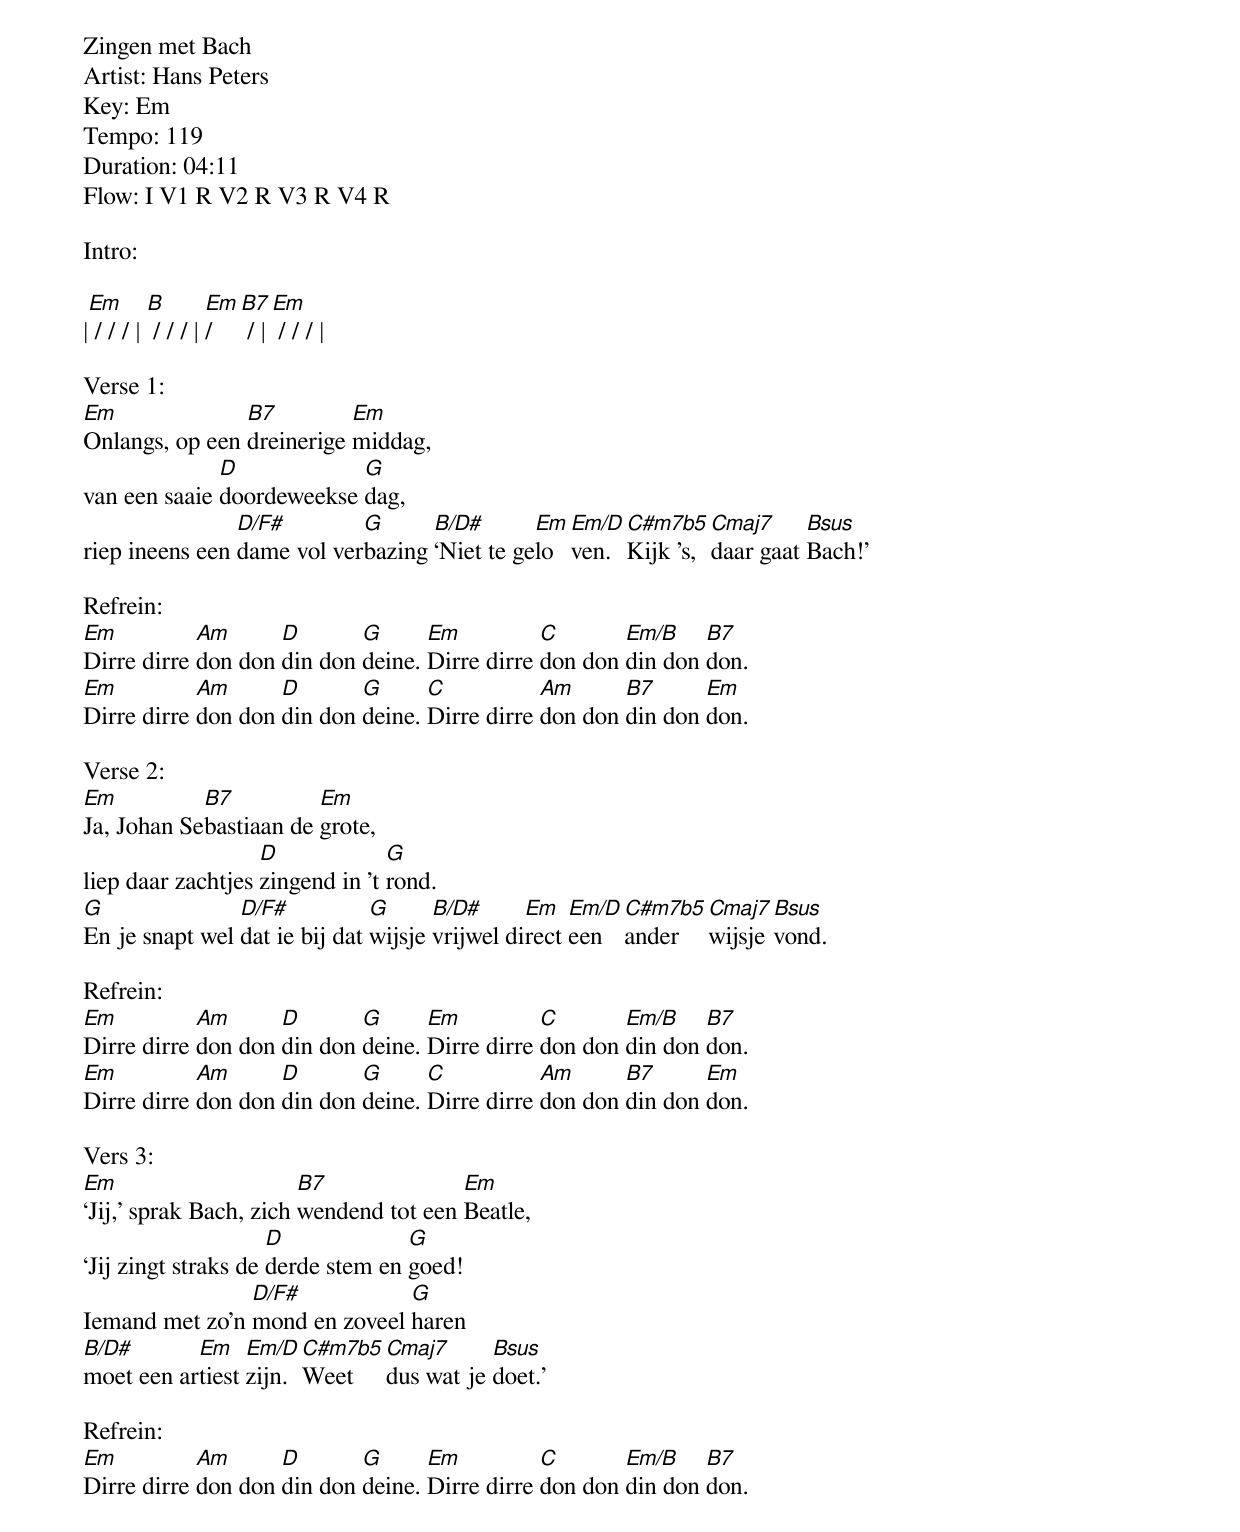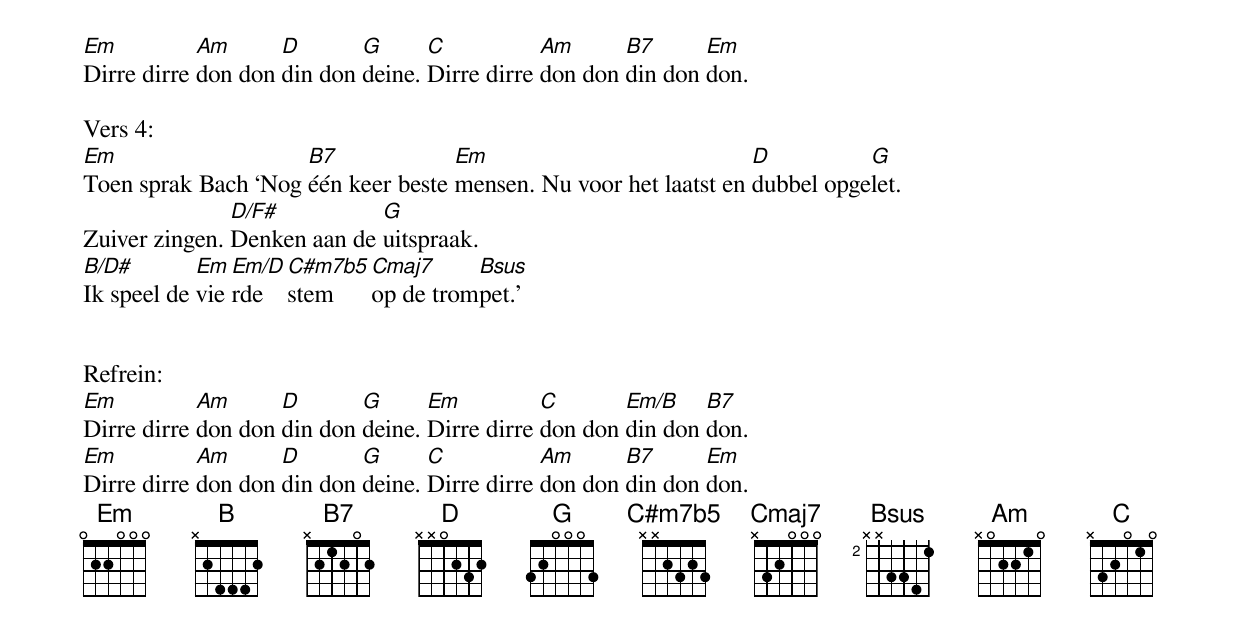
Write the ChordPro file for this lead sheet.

Zingen met Bach
Artist: Hans Peters
Key: Em
Tempo: 119
Duration: 04:11
Flow: I V1 R V2 R V3 R V4 R

Intro:

|[Em] / / / | [B] / / / | [Em]/ [B7] / | [Em] / / / |

Verse 1:
[Em]Onlangs, op een [B7]dreinerige [Em]middag,
van een saaie [D]doordeweekse [G]dag,
riep ineens een [D/F#]dame vol ver[G]bazing [B/D#]‘Niet te ge[Em]lo[Em/D]ven. [C#m7b5]Kijk ’s, [Cmaj7]daar gaat [Bsus]Bach!’

Refrein:
[Em]Dirre dirre [Am]don don [D]din don [G]deine. [Em]Dirre dirre [C]don don [Em/B]din don [B7]don.
[Em]Dirre dirre [Am]don don [D]din don [G]deine. [C]Dirre dirre [Am]don don [B7]din don [Em]don.

Verse 2:
[Em]Ja, Johan Se[B7]bastiaan de [Em]grote,
liep daar zachtjes [D]zingend in ’t [G]rond.
[G]En je snapt wel [D/F#]dat ie bij dat [G]wijsje [B/D#]vrijwel di[Em]rect [Em/D]een [C#m7b5]ander [Cmaj7]wijsje [Bsus]vond.

Refrein:
[Em]Dirre dirre [Am]don don [D]din don [G]deine. [Em]Dirre dirre [C]don don [Em/B]din don [B7]don.
[Em]Dirre dirre [Am]don don [D]din don [G]deine. [C]Dirre dirre [Am]don don [B7]din don [Em]don.

Vers 3:
[Em]‘Jij,’ sprak Bach, zich [B7]wendend tot een [Em]Beatle,
‘Jij zingt straks de [D]derde stem en [G]goed!
Iemand met zo’n [D/F#]mond en zoveel [G]haren
[B/D#]moet een ar[Em]tiest [Em/D]zijn. [C#m7b5]Weet [Cmaj7]dus wat je [Bsus]doet.’

Refrein:
[Em]Dirre dirre [Am]don don [D]din don [G]deine. [Em]Dirre dirre [C]don don [Em/B]din don [B7]don.
[Em]Dirre dirre [Am]don don [D]din don [G]deine. [C]Dirre dirre [Am]don don [B7]din don [Em]don.

Vers 4:
[Em]Toen sprak Bach ‘Nog [B7]één keer beste [Em]mensen. Nu voor het laatst en [D]dubbel opge[G]let.
Zuiver zingen. [D/F#]Denken aan de [G]uitspraak.
[B/D#]Ik speel de [Em]vie[Em/D]rde [C#m7b5]stem [Cmaj7]op de trom[Bsus]pet.’


Refrein:
[Em]Dirre dirre [Am]don don [D]din don [G]deine. [Em]Dirre dirre [C]don don [Em/B]din don [B7]don.
[Em]Dirre dirre [Am]don don [D]din don [G]deine. [C]Dirre dirre [Am]don don [B7]din don [Em]don.
